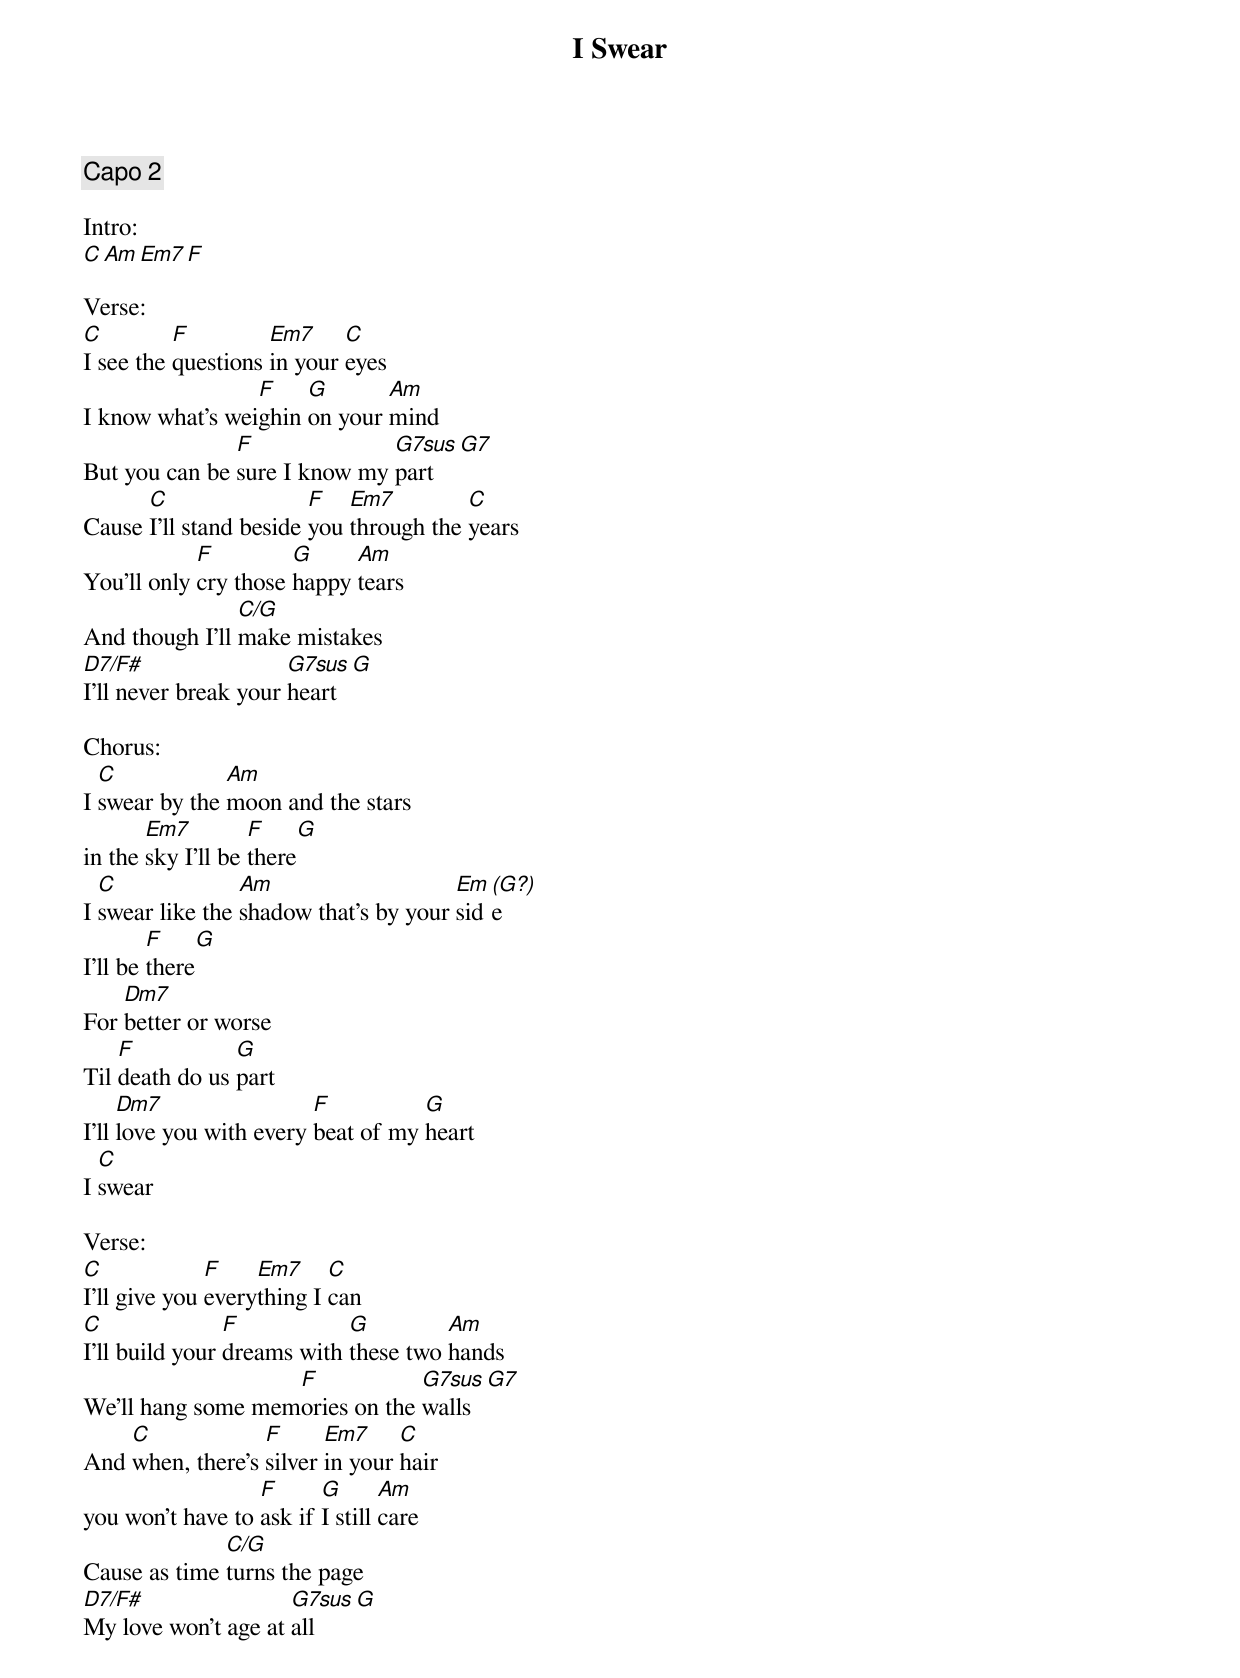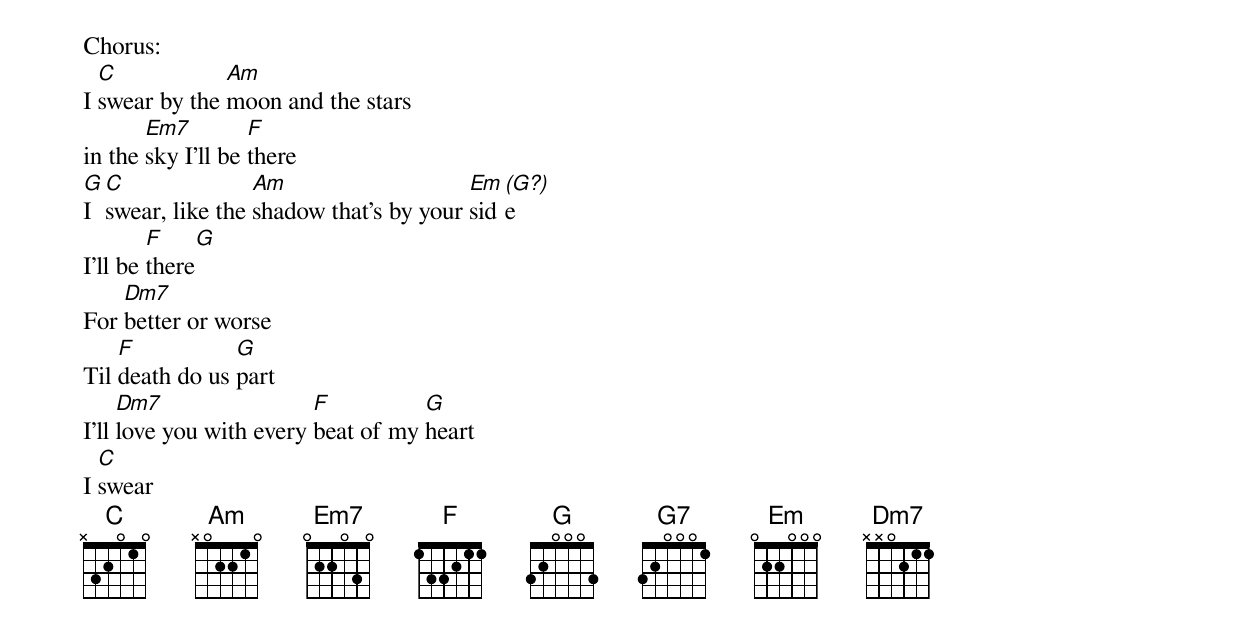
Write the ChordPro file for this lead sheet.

{title:I Swear}
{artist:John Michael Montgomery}
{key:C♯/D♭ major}
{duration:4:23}
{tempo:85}
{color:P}

{comment: Capo 2}

Intro:
[C][Am][Em7][F]

Verse:
[C]I see the [F]questions [Em7]in your [C]eyes
I know what's wei[F]ghin [G]on your [Am]mind
But you can be [F]sure I know my [G7sus]part[G7]
Cause [C]I'll stand beside [F]you [Em7]through the [C]years
You'll only [F]cry those [G]happy [Am]tears
And though I'll [C/G]make mistakes
[D7/F#]I'll never break your [G7sus]heart[G]

Chorus:
I [C]swear by the [Am]moon and the stars
in the [Em7]sky I'll be [F]there[G]
I [C]swear like the [Am]shadow that's by your [Em]sid[(G?)]e
I'll be [F]there[G]
For [Dm7]better or worse
Til [F]death do us [G]part
I'll [Dm7]love you with every [F]beat of my [G]heart
I [C]swear

Verse:
[C]I'll give you [F]every[Em7]thing I [C]can
[C]I'll build your [F]dreams with [G]these two [Am]hands
We'll hang some mem[F]ories on the [G7sus]walls[G7]
And [C]when, there's [F]silver [Em7]in your [C]hair
you won't have to [F]ask if [G]I still [Am]care
Cause as time [C/G]turns the page
[D7/F#]My love won't age at [G7sus]all[G]

Chorus:
I [C]swear by the [Am]moon and the stars
in the [Em7]sky I'll be [F]there
[G]I [C]swear, like the [Am]shadow that's by your [Em]sid[(G?)]e
I'll be [F]there[G]
For [Dm7]better or worse
Til [F]death do us [G]part
I'll [Dm7]love you with every [F]beat of my [G]heart
I [C]swear
